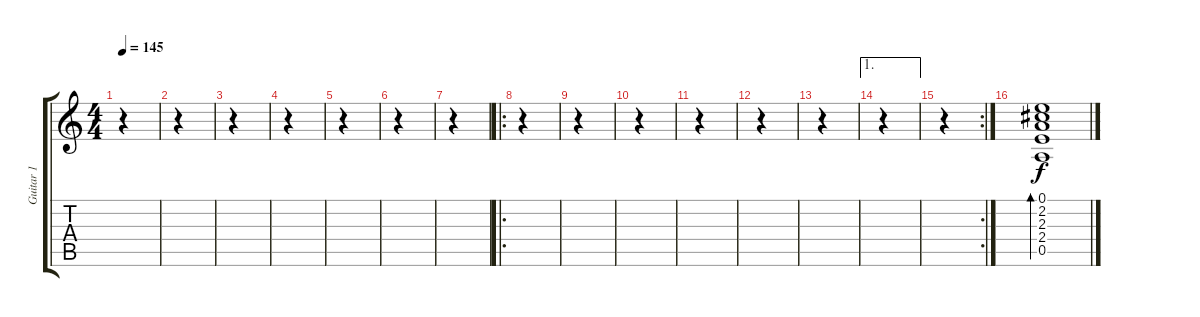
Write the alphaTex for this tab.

\track ("Guitar 1" "Guitar 1") {instrument electricguitarclean}
\staff {score tabs}
\tuning (E4 B3 G3 D3 A2 E2) {hide}
\ts (4 4)
\tempo 145
\clef g2
\ks c
r.4{dy f} |
r.4 |
r.4 |
r.4 |
r.4 |
r.4 |
r.4 |
\ro
r.4 |
r.4 |
r.4 |
r.4 |
r.4 |
r.4 |
\ae 1
r.4 |
\rc 2
r.4 |
(0.1 2.2 2.3 2.4 0.5).1{bd 240}
